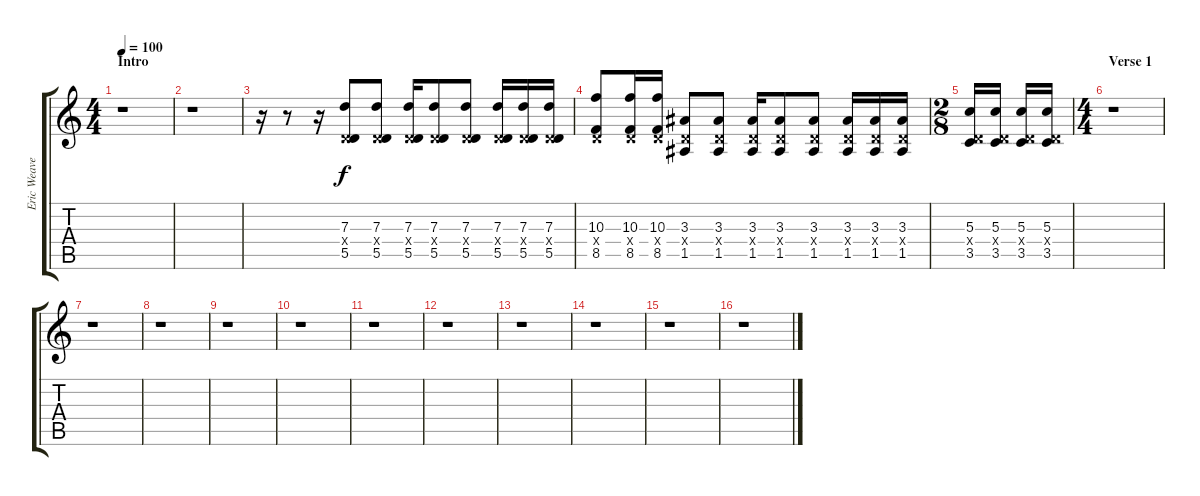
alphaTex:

\track ("Eric Weaver" "Eric Weave") {instrument distortionguitar}
\staff {score tabs}
\tuning (E4 B3 G3 D3 A2 D2) {hide}
\ts (4 4)
\section ("" "Intro")
\tempo 100
\clef g2
\ks c
r.1{dy f instrument distortionguitar} |
r.1 |
r.16 r.8 r.16 (7.3 0.4{x} 5.5).8 (7.3 0.4{x} 5.5).8 (7.3 0.4{x} 5.5).16 (7.3 0.4{x} 5.5).8 (7.3 0.4{x} 5.5).8 (7.3 0.4{x} 5.5).16 (7.3 0.4{x} 5.5).16 (7.3 0.4{x} 5.5).16 |
(10.3 0.4{x} 8.5).8 (10.3 0.4{x} 8.5).16 (10.3 0.4{x} 8.5).16 (3.3 0.4{x} 1.5).8 (3.3 0.4{x} 1.5).8 (3.3 0.4{x} 1.5).16 (3.3 0.4{x} 1.5).8 (3.3 0.4{x} 1.5).8 (3.3 0.4{x} 1.5).16 (3.3 0.4{x} 1.5).16 (3.3 0.4{x} 1.5).16 |
\ts (2 8)
(5.3 0.4{x} 3.5).16 (5.3 0.4{x} 3.5).16 (5.3 0.4{x} 3.5).16 (5.3 0.4{x} 3.5).16 |
\ts (4 4)
\section ("" "Verse 1")
r.1 |
r.1 |
r.1 |
r.1 |
r.1 |
r.1 |
r.1 |
r.1 |
r.1 |
r.1 |
r.1
